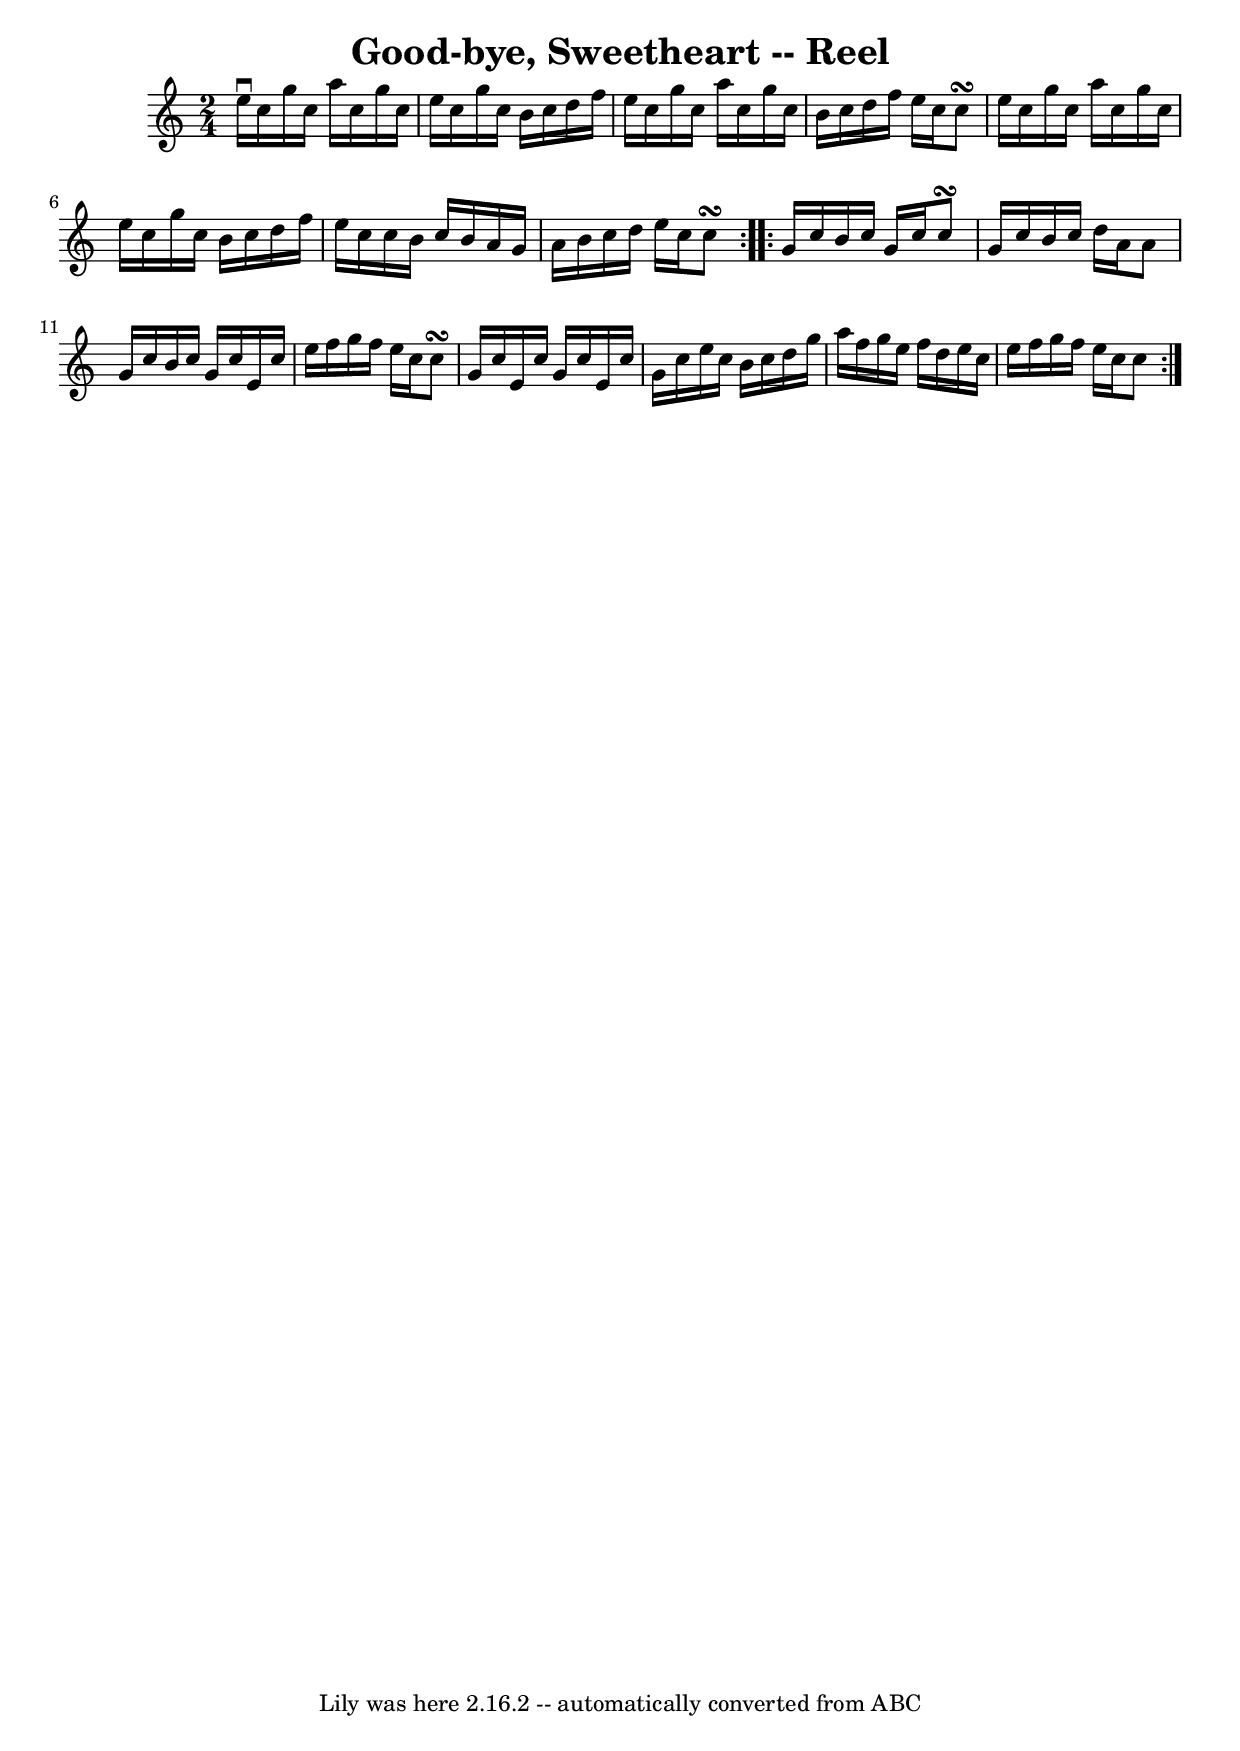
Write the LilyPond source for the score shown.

\version "2.7.40"
\include "Mammoth.ily"
\header {
	%% book = "Ryan's Mammoth Collection"
	crossRefNumber = "1"
	footnotes = ""
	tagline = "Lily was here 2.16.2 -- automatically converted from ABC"
	title = "Good-bye, Sweetheart -- Reel"
}
voicedefault =  {


\repeat volta 2 {
\time 2/4 \key c \major e''16^\downbow c''16 g''16 c''16 a''16    
c''16 g''16 c''16  |
 e''16 c''16 g''16 c''16 b'16    
c''16 d''16 f''16  |
 e''16 c''16 g''16 c''16 a''16   
 c''16 g''16 c''16  |
 b'16 c''16 d''16 f''16 e''16   
 c''16 c''8\turn  |
 e''16 c''16 g''16 c''16 a''16    
c''16 g''16 c''16  |
 e''16 c''16 g''16 c''16 b'16    
c''16 d''16 f''16  |
 e''16 c''16 c''16 b'16 c''16    
b'16 a'16 g'16  |
 a'16 b'16 c''16 d''16 e''16    
c''16 c''8\turn  } \repeat volta 2 { g'16 c''16 b'16 c''16    
g'16 c''16 c''8\turn  |
 g'16 c''16 b'16 c''16 d''16  
 a'16 a'8  |
 g'16 c''16 b'16 c''16 g'16 c''16    
e'16 c''16  |
 e''16 f''16 g''16 f''16 e''16 c''16    
c''8\turn  |
 g'16 c''16 e'16 c''16 g'16 c''16 e'16 
 c''16  |
 g'16 c''16 e''16 c''16 b'16 c''16 d''16  
 g''16  |
 a''16 f''16 g''16 e''16 f''16 d''16 e''16 
 c''16  |
 e''16 f''16 g''16 f''16 e''16 c''16 c''8 
 }   
}

\score{
    <<

	\context Staff="default"
	{
	    \voicedefault 
	}

    >>
	\layout {
	}
	\midi {}
}
